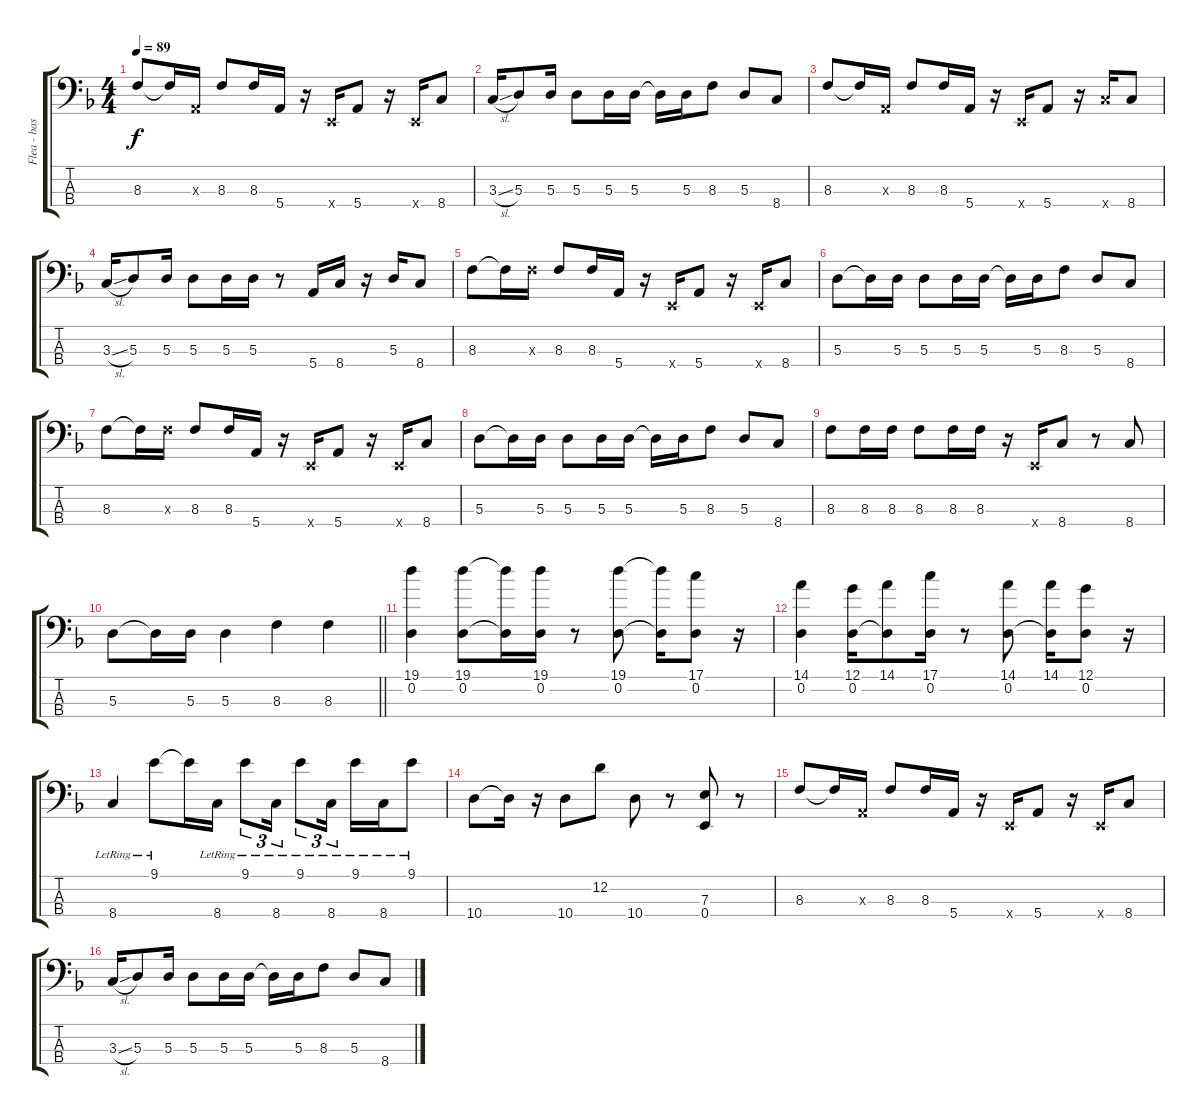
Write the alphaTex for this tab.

\track ("Flea - bass" "Flea - bas") {instrument electricbassfinger}
\staff {score tabs}
\tuning (G2 D2 A1 E1) {hide}
\ts (4 4)
\tempo 89
\clef f4
\ks f
8.3.8{dy f} 8.3{t}.16 0.3{x}.16 8.3.8 8.3.16 5.4.16 r.16 0.4{x}.16 5.4.8 r.16 0.4{x}.16 8.4.8 |
3.3{sl}.16 5.3.8 5.3.16 5.3.8 5.3.16 5.3.16 5.3{t}.16 5.3.16 8.3.8 5.3.8 8.4.8 |
8.3.8 8.3{t}.16 0.3{x}.16 8.3.8 8.3.16 5.4.16 r.16 0.4{x}.16 5.4.8 r.16 8.4{x}.16 8.4.8 |
3.3{sl}.16 5.3.8 5.3.16 5.3.8 5.3.16 5.3.16 r.8 5.4.16 8.4.16 r.16 5.3.16 8.4.8 |
8.3.8 8.3{t}.16 8.3{x}.16 8.3.8 8.3.16 5.4.16 r.16 0.4{x}.16 5.4.8 r.16 0.4{x}.16 8.4.8 |
5.3.8 5.3{t}.16 5.3.16 5.3.8 5.3.16 5.3.16 5.3{t}.16 5.3.16 8.3.8 5.3.8 8.4.8 |
8.3.8 8.3{t}.16 8.3{x}.16 8.3.8 8.3.16 5.4.16 r.16 0.4{x}.16 5.4.8 r.16 0.4{x}.16 8.4.8 |
5.3.8 5.3{t}.16 5.3.16 5.3.8 5.3.16 5.3.16 5.3{t}.16 5.3.16 8.3.8 5.3.8 8.4.8 |
8.3.8 8.3.16 8.3.16 8.3.8 8.3.16 8.3.16 r.16 0.4{x}.16 8.4.8 r.8 8.4.8 |
\barLineRight lightlight
5.3.8 5.3{t}.16 5.3.16 5.3.4 8.3.4 8.3.4 |
(19.1 0.2).4 (19.1 0.2).8 (19.1{t} 0.2{t}).16 (19.1 0.2).16 r.8 (19.1 0.2).8 (19.1{t} 0.2{t}).16 (17.1 0.2).8 r.16 |
(14.1 0.2).4 (12.1 0.2).16 (14.1 0.2{t}).8 (17.1 0.2).16 r.8 (14.1 0.2).8 (14.1 0.2{t}).16 (12.1 0.2).8 r.16 |
8.4{lr}.4 9.1{lr}.8 9.1{t}.16 8.4{lr}.16 9.1{lr}.8{tu (3 2)} 8.4{lr}.16{tu (3 2)} 9.1{lr}.8{tu (3 2)} 8.4{lr}.16{tu (3 2)} 9.1{lr}.16 8.4{lr}.16 9.1{lr}.8 |
10.4.8 10.4{t}.16 r.16 10.4.8 12.2.8 10.4.8 r.8 (7.3 0.4).8 r.8 |
8.3.8 8.3{t}.16 0.3{x}.16 8.3.8 8.3.16 5.4.16 r.16 0.4{x}.16 5.4.8 r.16 0.4{x}.16 8.4.8 |
3.3{sl}.16 5.3.8 5.3.16 5.3.8 5.3.16 5.3.16 5.3{t}.16 5.3.16 8.3.8 5.3.8 8.4.8
